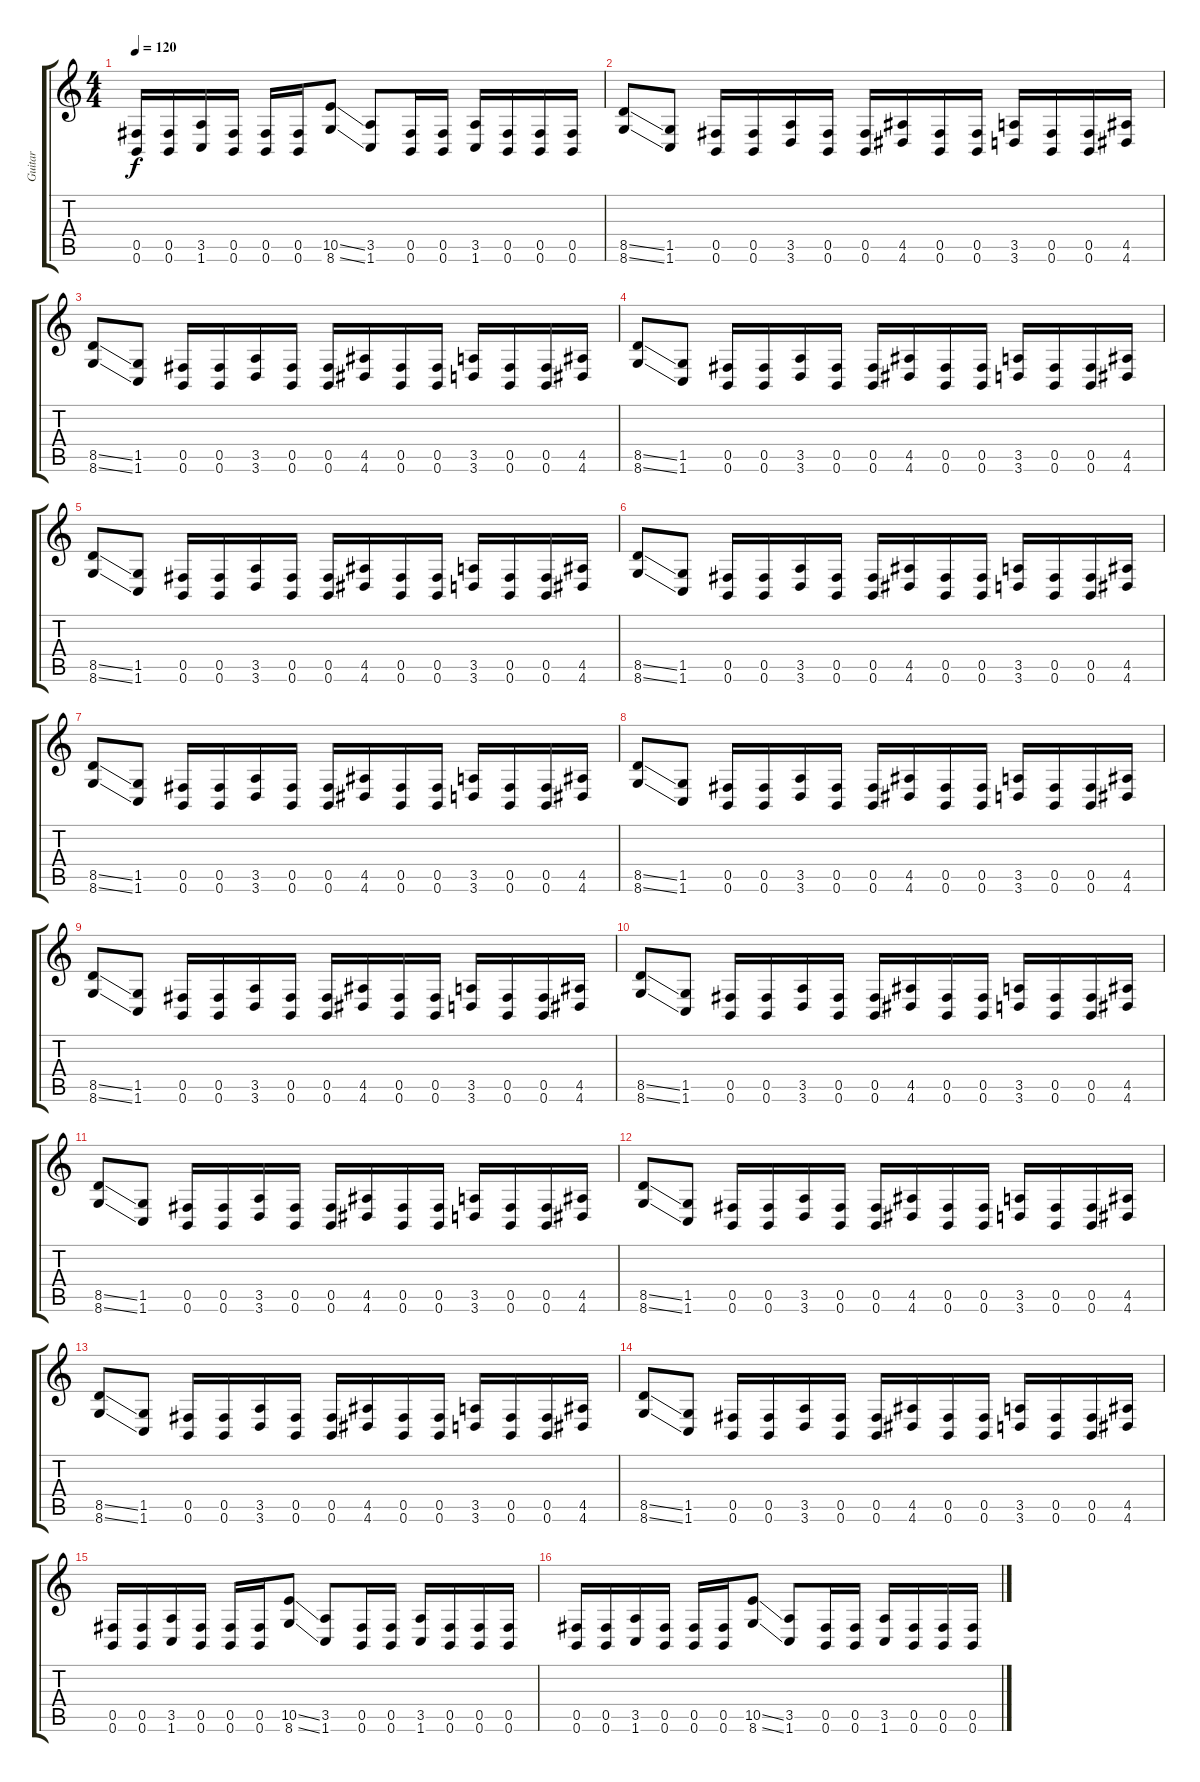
\track ("Guitar" "Guitar") {instrument distortionguitar}
\staff {score tabs}
\tuning (Db4 Ab3 E3 B2 Gb2 B1) {hide}
\ts (4 4)
\tempo 120
\clef g2
\ks c
(0.5 0.6).16{dy f} (0.5 0.6).16 (3.5 1.6).16 (0.5 0.6).16 (0.5 0.6).16 (0.5 0.6).16 (10.5{ss} 8.6{ss}).8 (3.5 1.6).8 (0.5 0.6).16 (0.5 0.6).16 (3.5 1.6).16 (0.5 0.6).16 (0.5 0.6).16 (0.5 0.6).16 |
(8.5{ss} 8.6{ss}).8 (1.5 1.6).8 (0.5 0.6).16 (0.5 0.6).16 (3.5 3.6).16 (0.5 0.6).16 (0.5 0.6).16 (4.5 4.6).16 (0.5 0.6).16 (0.5 0.6).16 (3.5 3.6).16 (0.5 0.6).16 (0.5 0.6).16 (4.5 4.6).16 |
(8.5{ss} 8.6{ss}).8 (1.5 1.6).8 (0.5 0.6).16 (0.5 0.6).16 (3.5 3.6).16 (0.5 0.6).16 (0.5 0.6).16 (4.5 4.6).16 (0.5 0.6).16 (0.5 0.6).16 (3.5 3.6).16 (0.5 0.6).16 (0.5 0.6).16 (4.5 4.6).16 |
(8.5{ss} 8.6{ss}).8 (1.5 1.6).8 (0.5 0.6).16 (0.5 0.6).16 (3.5 3.6).16 (0.5 0.6).16 (0.5 0.6).16 (4.5 4.6).16 (0.5 0.6).16 (0.5 0.6).16 (3.5 3.6).16 (0.5 0.6).16 (0.5 0.6).16 (4.5 4.6).16 |
(8.5{ss} 8.6{ss}).8 (1.5 1.6).8 (0.5 0.6).16 (0.5 0.6).16 (3.5 3.6).16 (0.5 0.6).16 (0.5 0.6).16 (4.5 4.6).16 (0.5 0.6).16 (0.5 0.6).16 (3.5 3.6).16 (0.5 0.6).16 (0.5 0.6).16 (4.5 4.6).16 |
(8.5{ss} 8.6{ss}).8 (1.5 1.6).8 (0.5 0.6).16 (0.5 0.6).16 (3.5 3.6).16 (0.5 0.6).16 (0.5 0.6).16 (4.5 4.6).16 (0.5 0.6).16 (0.5 0.6).16 (3.5 3.6).16 (0.5 0.6).16 (0.5 0.6).16 (4.5 4.6).16 |
(8.5{ss} 8.6{ss}).8 (1.5 1.6).8 (0.5 0.6).16 (0.5 0.6).16 (3.5 3.6).16 (0.5 0.6).16 (0.5 0.6).16 (4.5 4.6).16 (0.5 0.6).16 (0.5 0.6).16 (3.5 3.6).16 (0.5 0.6).16 (0.5 0.6).16 (4.5 4.6).16 |
(8.5{ss} 8.6{ss}).8 (1.5 1.6).8 (0.5 0.6).16 (0.5 0.6).16 (3.5 3.6).16 (0.5 0.6).16 (0.5 0.6).16 (4.5 4.6).16 (0.5 0.6).16 (0.5 0.6).16 (3.5 3.6).16 (0.5 0.6).16 (0.5 0.6).16 (4.5 4.6).16 |
(8.5{ss} 8.6{ss}).8 (1.5 1.6).8 (0.5 0.6).16 (0.5 0.6).16 (3.5 3.6).16 (0.5 0.6).16 (0.5 0.6).16 (4.5 4.6).16 (0.5 0.6).16 (0.5 0.6).16 (3.5 3.6).16 (0.5 0.6).16 (0.5 0.6).16 (4.5 4.6).16 |
(8.5{ss} 8.6{ss}).8 (1.5 1.6).8 (0.5 0.6).16 (0.5 0.6).16 (3.5 3.6).16 (0.5 0.6).16 (0.5 0.6).16 (4.5 4.6).16 (0.5 0.6).16 (0.5 0.6).16 (3.5 3.6).16 (0.5 0.6).16 (0.5 0.6).16 (4.5 4.6).16 |
(8.5{ss} 8.6{ss}).8 (1.5 1.6).8 (0.5 0.6).16 (0.5 0.6).16 (3.5 3.6).16 (0.5 0.6).16 (0.5 0.6).16 (4.5 4.6).16 (0.5 0.6).16 (0.5 0.6).16 (3.5 3.6).16 (0.5 0.6).16 (0.5 0.6).16 (4.5 4.6).16 |
(8.5{ss} 8.6{ss}).8 (1.5 1.6).8 (0.5 0.6).16 (0.5 0.6).16 (3.5 3.6).16 (0.5 0.6).16 (0.5 0.6).16 (4.5 4.6).16 (0.5 0.6).16 (0.5 0.6).16 (3.5 3.6).16 (0.5 0.6).16 (0.5 0.6).16 (4.5 4.6).16 |
(8.5{ss} 8.6{ss}).8 (1.5 1.6).8 (0.5 0.6).16 (0.5 0.6).16 (3.5 3.6).16 (0.5 0.6).16 (0.5 0.6).16 (4.5 4.6).16 (0.5 0.6).16 (0.5 0.6).16 (3.5 3.6).16 (0.5 0.6).16 (0.5 0.6).16 (4.5 4.6).16 |
(8.5{ss} 8.6{ss}).8 (1.5 1.6).8 (0.5 0.6).16 (0.5 0.6).16 (3.5 3.6).16 (0.5 0.6).16 (0.5 0.6).16 (4.5 4.6).16 (0.5 0.6).16 (0.5 0.6).16 (3.5 3.6).16 (0.5 0.6).16 (0.5 0.6).16 (4.5 4.6).16 |
(0.5 0.6).16 (0.5 0.6).16 (3.5 1.6).16 (0.5 0.6).16 (0.5 0.6).16 (0.5 0.6).16 (10.5{ss} 8.6{ss}).8 (3.5 1.6).8 (0.5 0.6).16 (0.5 0.6).16 (3.5 1.6).16 (0.5 0.6).16 (0.5 0.6).16 (0.5 0.6).16 |
(0.5 0.6).16 (0.5 0.6).16 (3.5 1.6).16 (0.5 0.6).16 (0.5 0.6).16 (0.5 0.6).16 (10.5{ss} 8.6{ss}).8 (3.5 1.6).8 (0.5 0.6).16 (0.5 0.6).16 (3.5 1.6).16 (0.5 0.6).16 (0.5 0.6).16 (0.5 0.6).16
